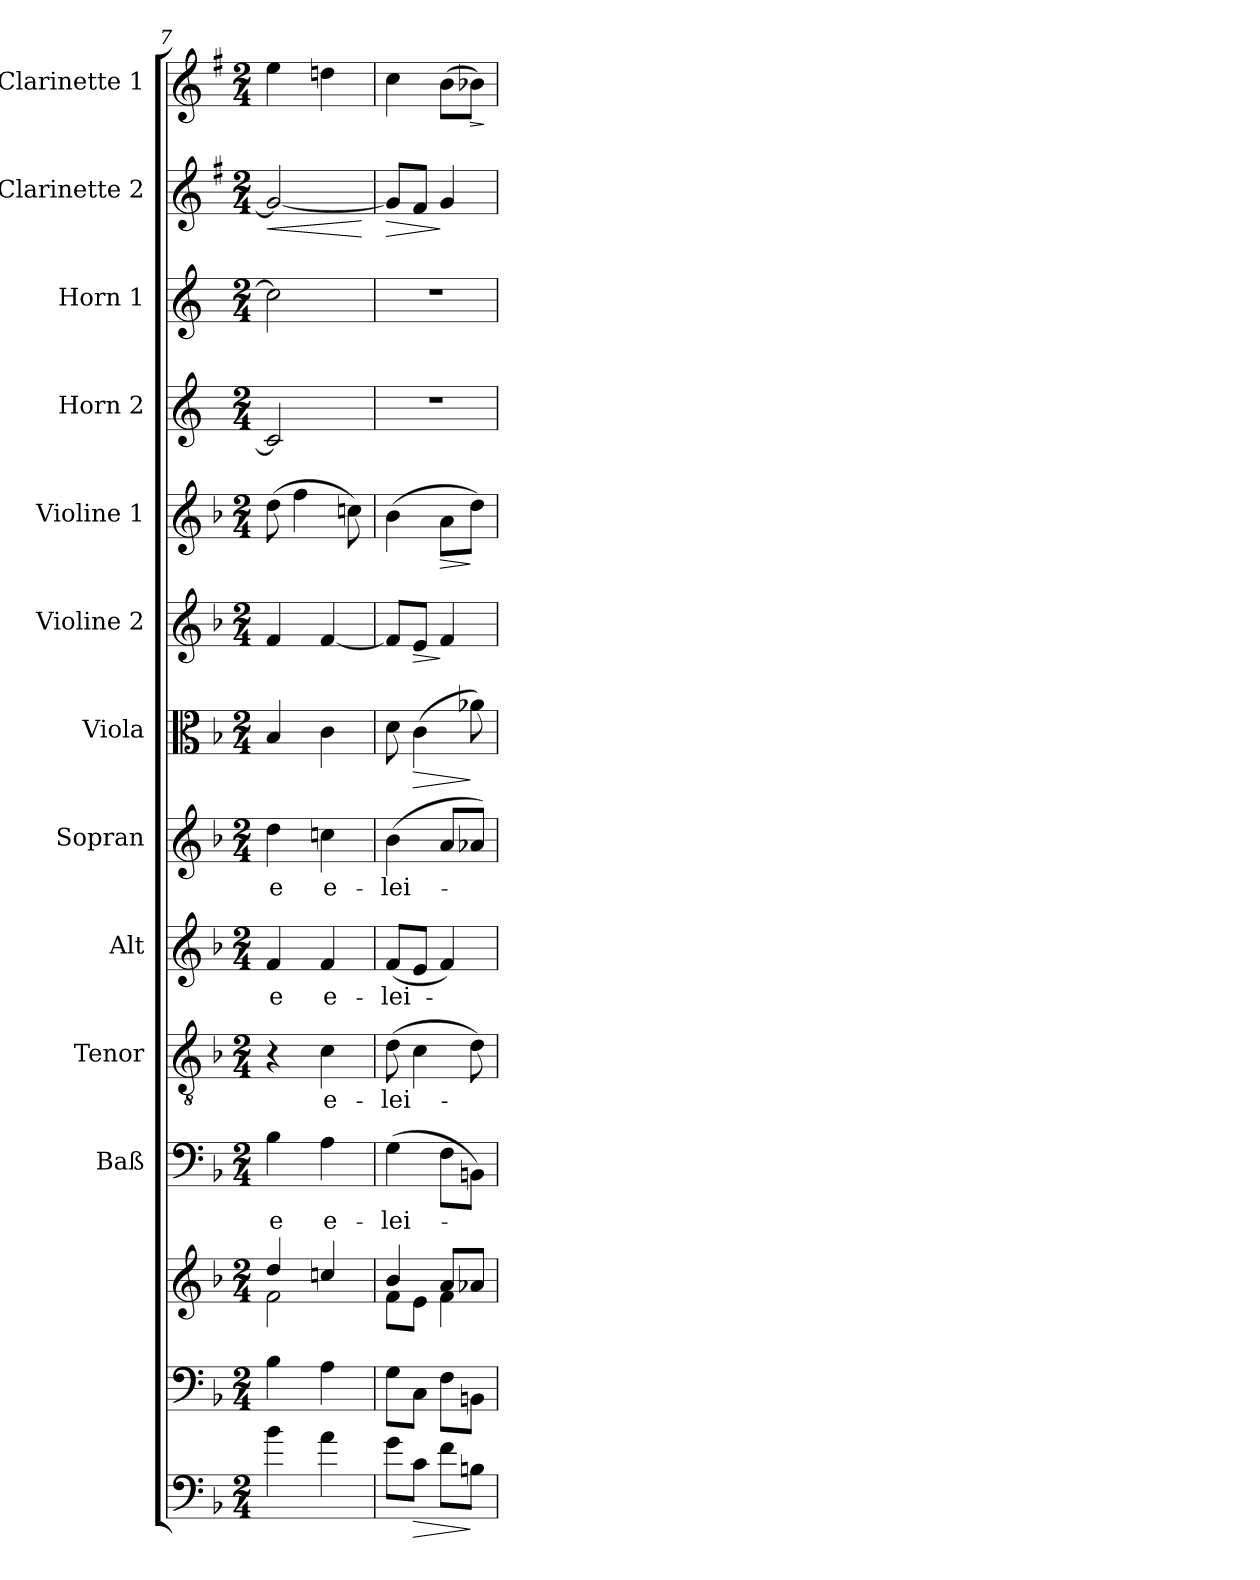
**kern	**dynam	**kern	**kern	**kern	**text	**kern	**text	**kern	**text	**kern	**text	**kern	**dynam	**kern	**dynam	**kern	**dynam	**kern	**kern	**kern	**dynam	**kern	**dynam
*part13	*part13	*part12	*part12	*part11	*part11	*part10	*part10	*part9	*part9	*part8	*part8	*part7	*part7	*part6	*part6	*part5	*part5	*part4	*part3	*part2	*part2	*part1	*part1
*staff14	*staff14	*staff13	*staff12	*staff11	*staff11	*staff10	*staff10	*staff9	*staff9	*staff8	*staff8	*staff7	*staff7	*staff6	*staff6	*staff5	*staff5	*staff4	*staff3	*staff2	*staff2	*staff1	*staff1
*	*	*	*	*I"Baß	*	*I"Tenor	*	*I"Alt	*	*I"Sopran	*	*I"Viola	*	*I"Violine 2	*	*I"Violine 1	*	*I"Horn 2	*I"Horn 1	*I"Clarinette 2	*	*I"Clarinette 1	*
*	*	*	*	*I'Baß	*	*I'Ten	*	*I'Alt	*	*I'Sop	*	*I'Vla.	*	*I'Vln. 2	*	*I'Vln. 1	*	*I'Hrn. 2	*I'Hrn. 1	*	*	*	*
!!LO:PB:g=z
*clefF4	*	*clefF4	*clefG2	*clefF4	*	*clefGv2	*	*clefG2	*	*clefG2	*	*clefC3	*	*clefG2	*	*clefG2	*	*clefG2	*clefG2	*clefG2	*	*clefG2	*
*ITrd7c12	*	*	*	*	*	*	*	*	*	*	*	*	*	*	*	*	*	*ITrd4c7	*ITrd4c7	*ITrd1c2	*	*ITrd1c2	*
*k[b-]	*	*k[b-]	*k[b-]	*k[b-]	*	*k[b-]	*	*k[b-]	*	*k[b-]	*	*k[b-]	*	*k[b-]	*	*k[b-]	*	*k[b-]	*k[b-]	*k[b-]	*	*k[b-]	*
*F:	*	*F:	*F:	*F:	*	*F:	*	*F:	*	*F:	*	*F:	*	*F:	*	*F:	*	*F:	*F:	*F:	*	*F:	*
*M2/4	*	*M2/4	*M2/4	*M2/4	*	*M2/4	*	*M2/4	*	*M2/4	*	*M2/4	*	*M2/4	*	*M2/4	*	*M2/4	*M2/4	*M2/4	*	*M2/4	*
=7	=7	=7	=7	=7	=7	=7	=7	=7	=7	=7	=7	=7	=7	=7	=7	=7	=7	=7	=7	=7	=7	=7	=7
*	*	*	*^	*	*	*	*	*	*	*	*	*	*	*	*	*	*	*	*	*	*	*	*
!	!	!	!	!	!	!LO:LY:b	!	!	!	!LO:LY:b	!	!LO:LY:b	!	!	!	!	!	!	!	!	!	!LO:HP:b	!	!
4B-\	.	4B-\	4dd/	2f\	4B-\	-e	4r	.	4f/	-e	4dd\	-e	4B-/	.	4f/	.	(>8dd\	.	2F/]	2f\]	2f/_	<	4dd\	.
.	.	.	.	.	.	.	.	.	.	.	.	.	.	.	.	.	4ff\	.	.	.	.	.	.	.
!	!	!	!	!	!	!LO:LY:b	!	!LO:LY:b	!	!LO:LY:b	!	!LO:LY:b	!	!	!	!	!	!	!	!	!	!	!	!
4A\	.	4A\	4ccn/	.	4A\	e-	4c\	e-	4f/	e-	4ccn\	e-	4c\	.	[4f/	.	.	.	.	.	.	.	4ccn\	.
.	.	.	.	.	.	.	.	.	.	.	.	.	.	.	.	.	8ccn\)	.	.	.	.	.	.	.
*	*	*	*v	*v	*	*	*	*	*	*	*	*	*	*	*	*	*	*	*	*	*	*	*	*
.	.	.	.	.	.	.	.	.	.	.	.	.	.	.	.	.	.	.	.	.	[	.	.
=8	=8	=8	=8	=8	=8	=8	=8	=8	=8	=8	=8	=8	=8	=8	=8	=8	=8	=8	=8	=8	=8	=8	=8
*	*	*	*^	*	*	*	*	*	*	*	*	*	*	*	*	*	*	*	*	*	*	*	*
!	!	!	!	!	!	!LO:LY:b	!	!LO:LY:b	!	!LO:LY:b	!	!LO:LY:b	!	!	!	!	!	!	!	!	!	!LO:HP:b	!	!
8G\L	.	8G\L	4b-/	8f\L	(>4G\	-lei-	(>8d\	-lei-	(<8f/L	-lei-	(<4b-\	-lei-	8d\	.	8f/L]	.	(>4b-\	.	2r	2r	8f/L]	>	4b-\	.
!	!LO:HP:b	!	!	!	!	!	!	!	!	!	!	!	!	!LO:HP:b	!	!LO:HP:b	!	!	!	!	!	!	!	!
8C\J	>	8C\J	.	8e\J	.	.	4c\	.	8e/J	.	.	.	(>4c\	>	8e/J	>	.	.	.	.	8e/J	.	.	.
!	!	!	!	!	!	!	!	!	!	!	!	!	!	!	!	!	!	!LO:HP:b	!	!	!	!	!	!
8F\L	.	8F\L	8a/L	4f\	8F\L	.	.	.	4f/)	.	8a/L	.	.	.	4f/	]	8a\L	>	.	.	4f/	]	(>8a\L	.
!	!	!	!	!	!	!	!	!	!	!	!	!	!	!	!	!	!	!	!	!	!	!	!	!LO:HP:b
8BBn\J	]	8BBn\J	8a-X/J	.	8BBn\J)	.	8d\)	.	.	.	8a-X/J)	.	8a-X\)	]	.	.	8dd\J)	]	.	.	.	.	8a-X\J)	>
*	*	*	*v	*v	*	*	*	*	*	*	*	*	*	*	*	*	*	*	*	*	*	*	*	*
.	.	.	.	.	.	.	.	.	.	.	.	.	.	.	.	.	.	.	.	.	.	.	]
=	=	=	=	=	=	=	=	=	=	=	=	=	=	=	=	=	=	=	=	=	=	=	=
*-	*-	*-	*-	*-	*-	*-	*-	*-	*-	*-	*-	*-	*-	*-	*-	*-	*-	*-	*-	*-	*-	*-	*-
